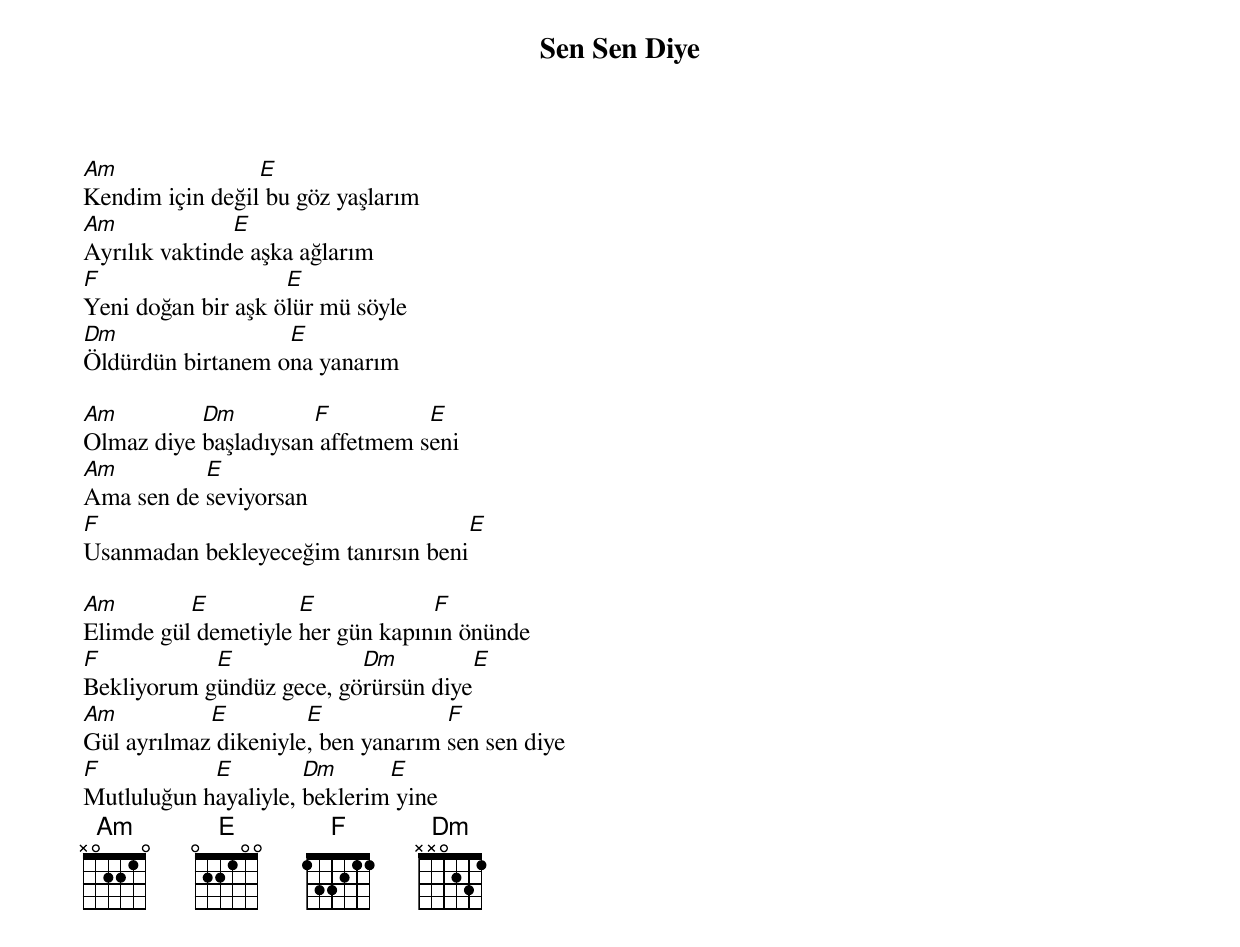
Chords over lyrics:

{title: Sen Sen Diye}
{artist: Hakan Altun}

Am               E
Kendim için değil bu göz yaşlarım
Am             E
Ayrılık vaktinde aşka ağlarım
F                   E
Yeni doğan bir aşk ölür mü söyle
Dm                 E
Öldürdün birtanem ona yanarım

Am         Dm         F          E
Olmaz diye başladıysan affetmem seni
Am         E
Ama sen de seviyorsan
F                                   E
Usanmadan bekleyeceğim tanırsın beni

Am        E          E            F
Elimde gül demetiyle her gün kapının önünde
F           E             Dm          E
Bekliyorum gündüz gece, görürsün diye
Am          E         E             F
Gül ayrılmaz dikeniyle, ben yanarım sen sen diye
F           E         Dm      E
Mutluluğun hayaliyle, beklerim yine
